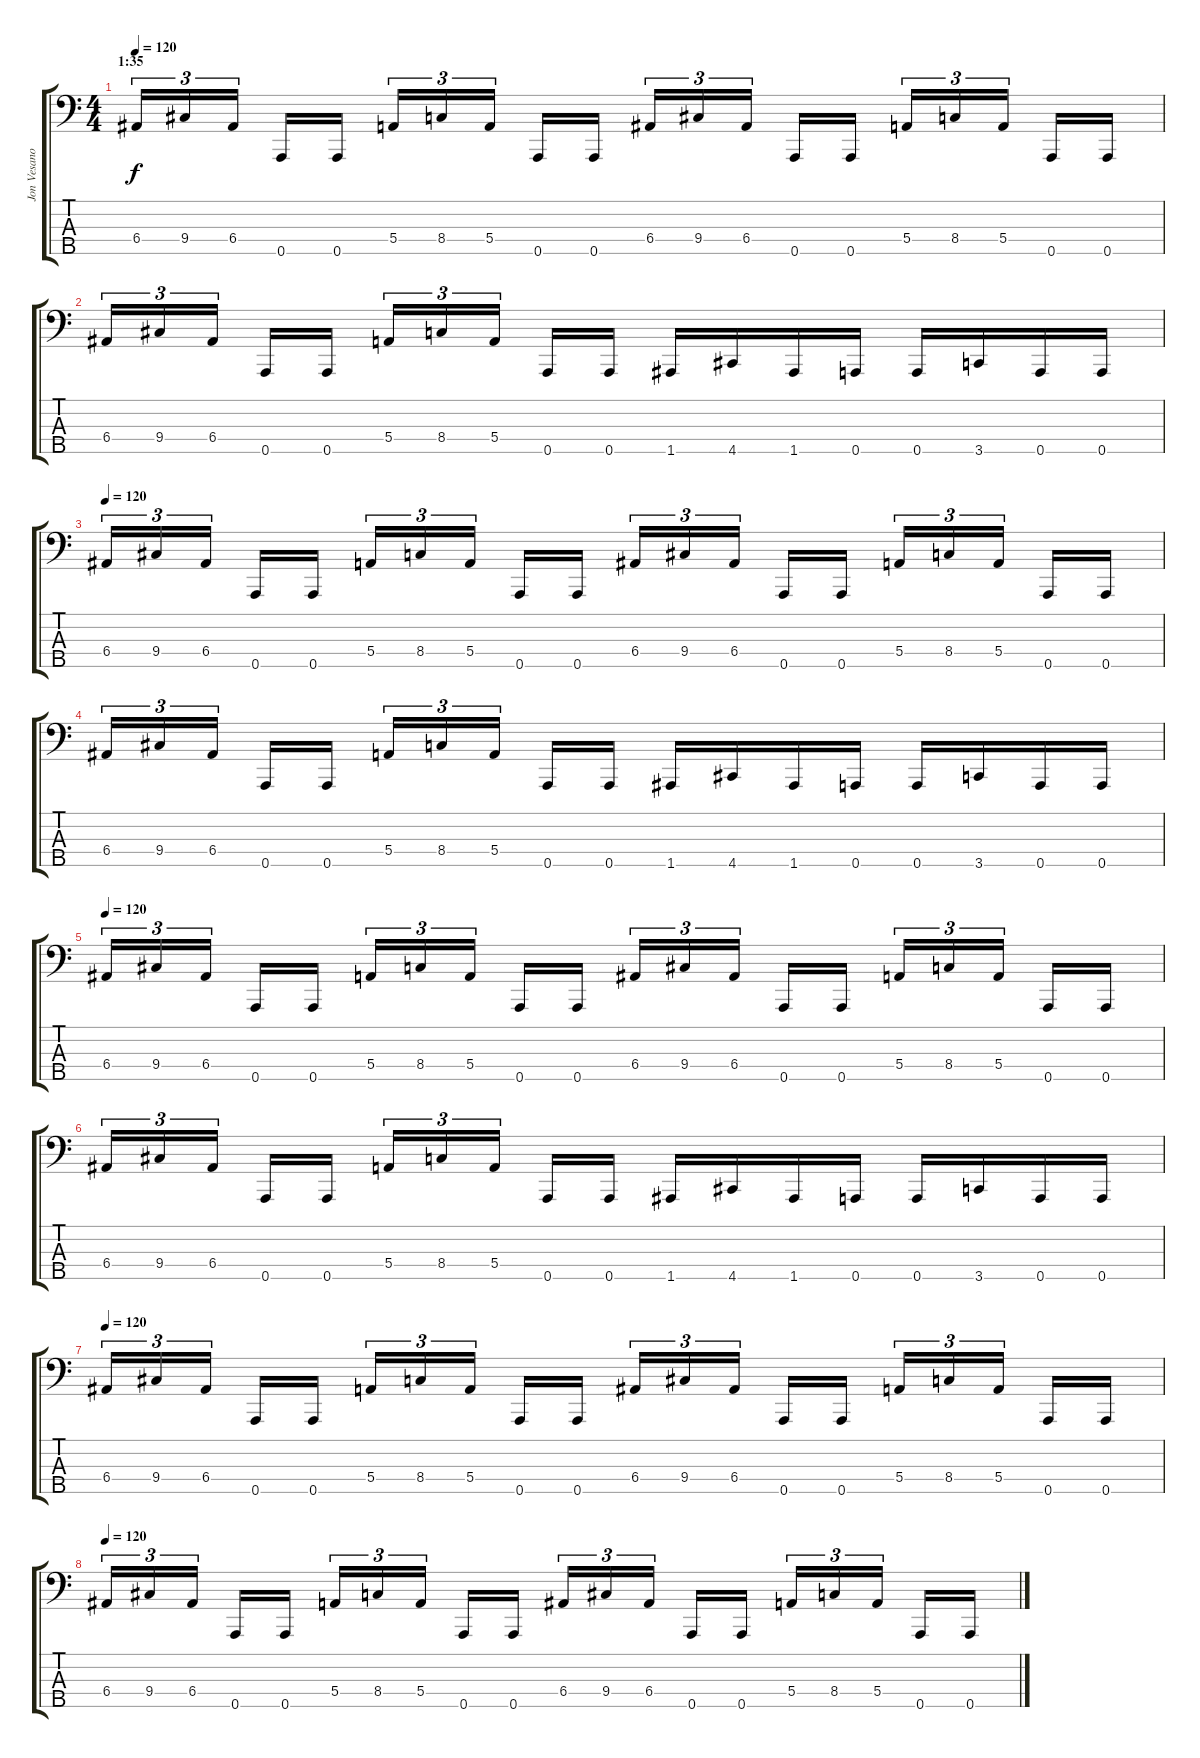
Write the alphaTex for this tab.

\track ("Jon Vesano" "Jon Vesano") {instrument electricbasspick}
\staff {score tabs}
\tuning (G2 D2 A1 E1 A0) {hide}
\ts (4 4)
\section ("" "1:35")
\tempo 120
\clef f4
\ks c
6.4.16{tu (3 2) dy f} 9.4.16{tu (3 2)} 6.4.16{tu (3 2)} 0.5.16 0.5.16 5.4.16{tu (3 2)} 8.4.16{tu (3 2)} 5.4.16{tu (3 2)} 0.5.16 0.5.16 6.4.16{tu (3 2)} 9.4.16{tu (3 2)} 6.4.16{tu (3 2)} 0.5.16 0.5.16 5.4.16{tu (3 2)} 8.4.16{tu (3 2)} 5.4.16{tu (3 2)} 0.5.16 0.5.16 |
6.4.16{tu (3 2)} 9.4.16{tu (3 2)} 6.4.16{tu (3 2)} 0.5.16 0.5.16 5.4.16{tu (3 2)} 8.4.16{tu (3 2)} 5.4.16{tu (3 2)} 0.5.16 0.5.16 1.5.16 4.5.16 1.5.16 0.5.16 0.5.16 3.5.16 0.5.16 0.5.16 |
\tempo 120
6.4.16{tu (3 2)} 9.4.16{tu (3 2)} 6.4.16{tu (3 2)} 0.5.16 0.5.16 5.4.16{tu (3 2)} 8.4.16{tu (3 2)} 5.4.16{tu (3 2)} 0.5.16 0.5.16 6.4.16{tu (3 2)} 9.4.16{tu (3 2)} 6.4.16{tu (3 2)} 0.5.16 0.5.16 5.4.16{tu (3 2)} 8.4.16{tu (3 2)} 5.4.16{tu (3 2)} 0.5.16 0.5.16 |
6.4.16{tu (3 2)} 9.4.16{tu (3 2)} 6.4.16{tu (3 2)} 0.5.16 0.5.16 5.4.16{tu (3 2)} 8.4.16{tu (3 2)} 5.4.16{tu (3 2)} 0.5.16 0.5.16 1.5.16 4.5.16 1.5.16 0.5.16 0.5.16 3.5.16 0.5.16 0.5.16 |
\tempo 120
6.4.16{tu (3 2)} 9.4.16{tu (3 2)} 6.4.16{tu (3 2)} 0.5.16 0.5.16 5.4.16{tu (3 2)} 8.4.16{tu (3 2)} 5.4.16{tu (3 2)} 0.5.16 0.5.16 6.4.16{tu (3 2)} 9.4.16{tu (3 2)} 6.4.16{tu (3 2)} 0.5.16 0.5.16 5.4.16{tu (3 2)} 8.4.16{tu (3 2)} 5.4.16{tu (3 2)} 0.5.16 0.5.16 |
6.4.16{tu (3 2)} 9.4.16{tu (3 2)} 6.4.16{tu (3 2)} 0.5.16 0.5.16 5.4.16{tu (3 2)} 8.4.16{tu (3 2)} 5.4.16{tu (3 2)} 0.5.16 0.5.16 1.5.16 4.5.16 1.5.16 0.5.16 0.5.16 3.5.16 0.5.16 0.5.16 |
\tempo 120
6.4.16{tu (3 2)} 9.4.16{tu (3 2)} 6.4.16{tu (3 2)} 0.5.16 0.5.16 5.4.16{tu (3 2)} 8.4.16{tu (3 2)} 5.4.16{tu (3 2)} 0.5.16 0.5.16 6.4.16{tu (3 2)} 9.4.16{tu (3 2)} 6.4.16{tu (3 2)} 0.5.16 0.5.16 5.4.16{tu (3 2)} 8.4.16{tu (3 2)} 5.4.16{tu (3 2)} 0.5.16 0.5.16 |
\tempo 120
6.4.16{tu (3 2)} 9.4.16{tu (3 2)} 6.4.16{tu (3 2)} 0.5.16 0.5.16 5.4.16{tu (3 2)} 8.4.16{tu (3 2)} 5.4.16{tu (3 2)} 0.5.16 0.5.16 6.4.16{tu (3 2)} 9.4.16{tu (3 2)} 6.4.16{tu (3 2)} 0.5.16 0.5.16 5.4.16{tu (3 2)} 8.4.16{tu (3 2)} 5.4.16{tu (3 2)} 0.5.16 0.5.16
